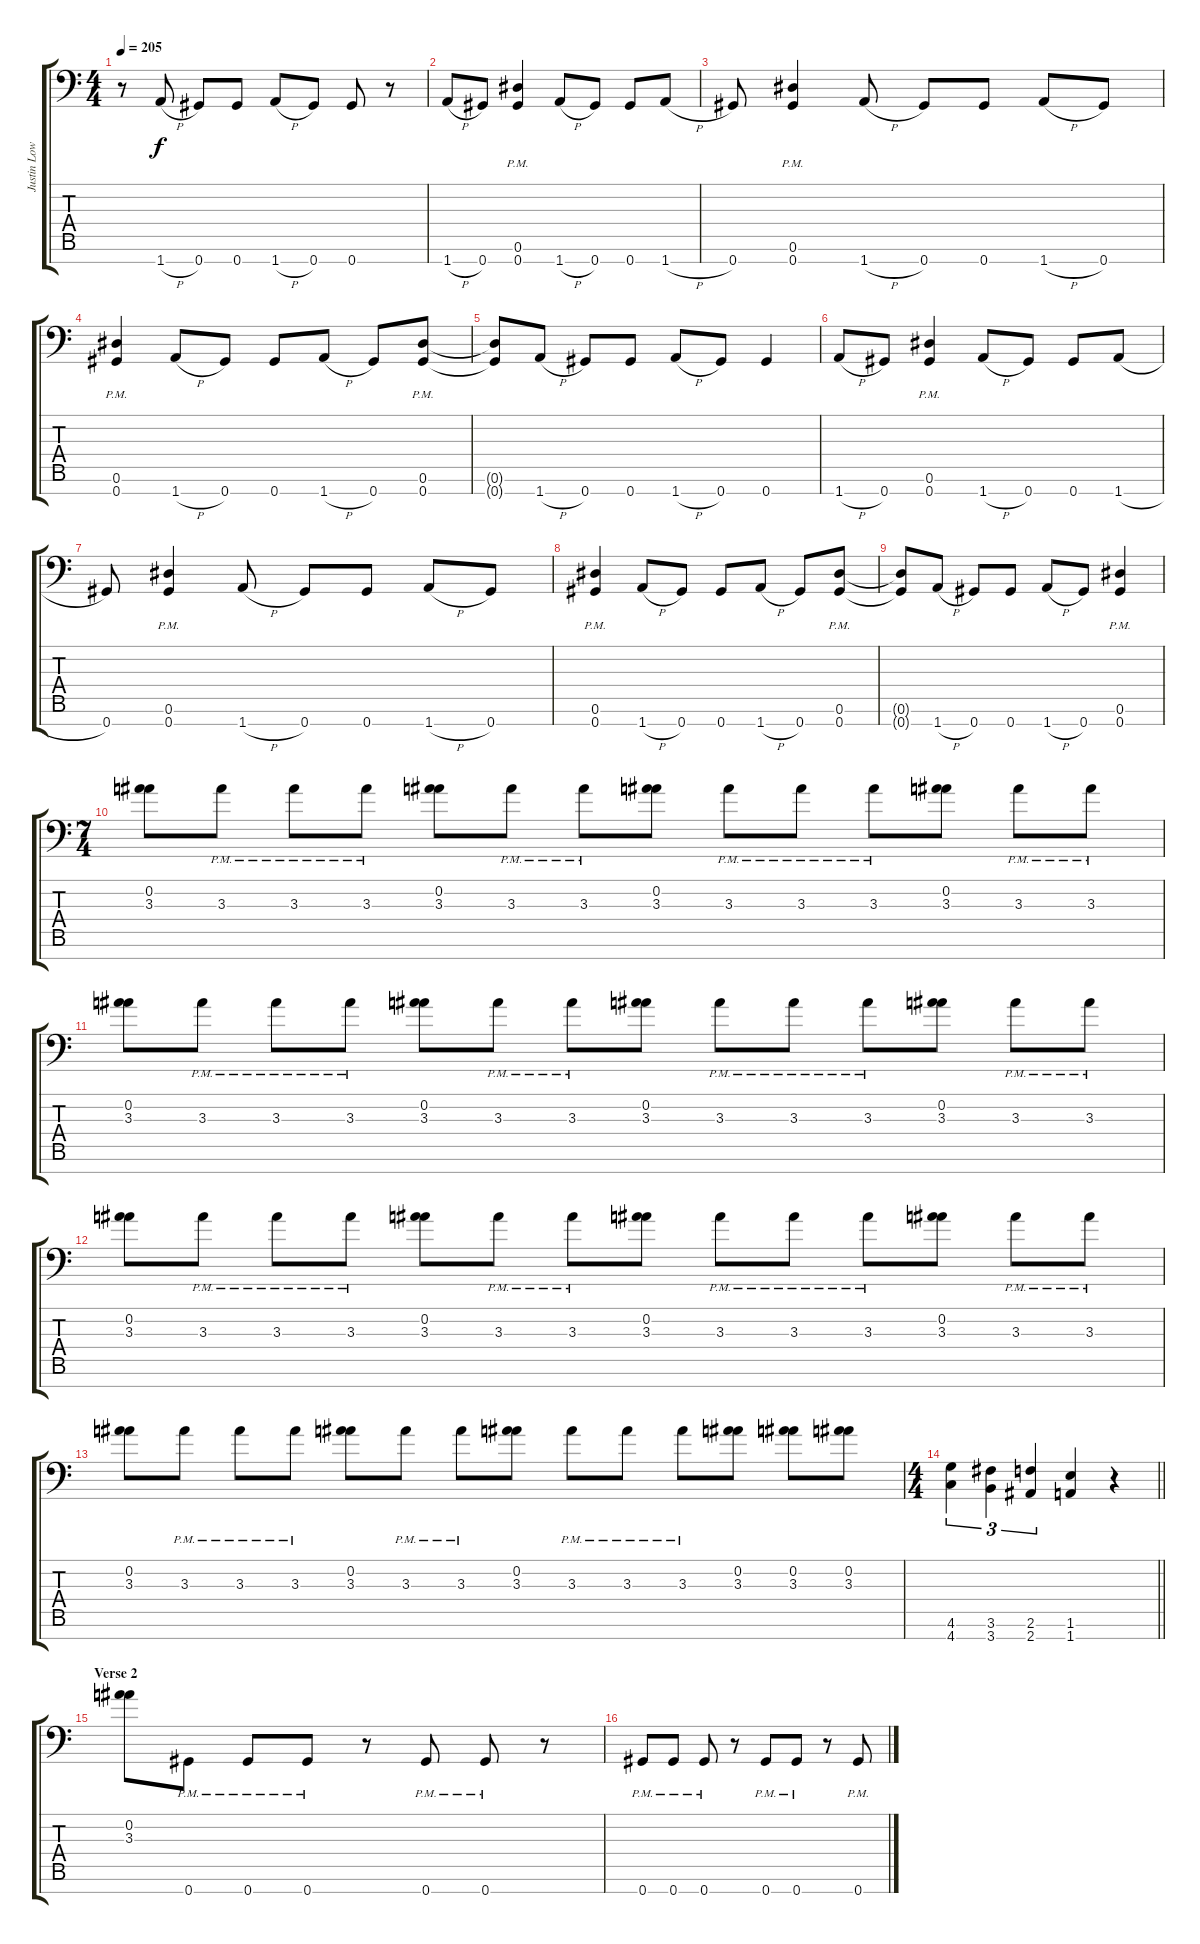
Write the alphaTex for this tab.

\track ("Justin Lowe" "Justin Low") {instrument distortionguitar}
\staff {score tabs}
\tuning (Eb4 Bb3 Gb3 Db3 Ab2 Eb2 Ab1) {hide}
\ts (4 4)
\tempo 205
\clef f4
\ks c
r.8{dy f} 1.7{h}.8 0.7.8 0.7.8 1.7{h}.8 0.7.8 0.7.8 r.8 |
1.7{h}.8 0.7.8 (0.6{pm} 0.7{pm}).4 1.7{h}.8 0.7.8 0.7.8 1.7{h}.8 |
0.7.8 (0.6{pm} 0.7{pm}).4 1.7{h}.8 0.7.8 0.7.8 1.7{h}.8 0.7.8 |
(0.6{pm} 0.7{pm}).4 1.7{h}.8 0.7.8 0.7.8 1.7{h}.8 0.7.8 (0.6{pm} 0.7{pm}).8 |
(0.6{t} 0.7{t}).8 1.7{h}.8 0.7.8 0.7.8 1.7{h}.8 0.7.8 0.7.4 |
1.7{h}.8 0.7.8 (0.6{pm} 0.7{pm}).4 1.7{h}.8 0.7.8 0.7.8 1.7{h}.8 |
0.7.8 (0.6{pm} 0.7{pm}).4 1.7{h}.8 0.7.8 0.7.8 1.7{h}.8 0.7.8 |
(0.6{pm} 0.7{pm}).4 1.7{h}.8 0.7.8 0.7.8 1.7{h}.8 0.7.8 (0.6{pm} 0.7{pm}).8 |
(0.6{t} 0.7{t}).8 1.7{h}.8 0.7.8 0.7.8 1.7{h}.8 0.7.8 (0.6{pm} 0.7{pm}).4 |
\ts (7 4)
(0.2 3.3).8 3.3{pm}.8 3.3{pm}.8 3.3{pm}.8 (0.2 3.3).8 3.3{pm}.8 3.3{pm}.8 (0.2 3.3).8 3.3{pm}.8 3.3{pm}.8 3.3{pm}.8 (0.2 3.3).8 3.3{pm}.8 3.3{pm}.8 |
(0.2 3.3).8 3.3{pm}.8 3.3{pm}.8 3.3{pm}.8 (0.2 3.3).8 3.3{pm}.8 3.3{pm}.8 (0.2 3.3).8 3.3{pm}.8 3.3{pm}.8 3.3{pm}.8 (0.2 3.3).8 3.3{pm}.8 3.3{pm}.8 |
(0.2 3.3).8 3.3{pm}.8 3.3{pm}.8 3.3{pm}.8 (0.2 3.3).8 3.3{pm}.8 3.3{pm}.8 (0.2 3.3).8 3.3{pm}.8 3.3{pm}.8 3.3{pm}.8 (0.2 3.3).8 3.3{pm}.8 3.3{pm}.8 |
(0.2 3.3).8 3.3{pm}.8 3.3{pm}.8 3.3{pm}.8 (0.2 3.3).8 3.3{pm}.8 3.3{pm}.8 (0.2 3.3).8 3.3{pm}.8 3.3{pm}.8 3.3{pm}.8 (0.2 3.3).8 (0.2 3.3).8 (0.2 3.3).8 |
\ts (4 4)
\barLineRight lightlight
(4.6 4.7).4{tu (3 2)} (3.6 3.7).4{tu (3 2)} (2.6 2.7).4{tu (3 2)} (1.6 1.7).4 r.4 |
\section ("" "Verse 2")
(0.2 3.3).8 0.7{pm}.8 0.7{pm}.8 0.7{pm}.8 r.8 0.7{pm}.8 0.7{pm}.8 r.8 |
0.7{pm}.8 0.7{pm}.8 0.7{pm}.8 r.8 0.7{pm}.8 0.7{pm}.8 r.8 0.7{pm}.8
